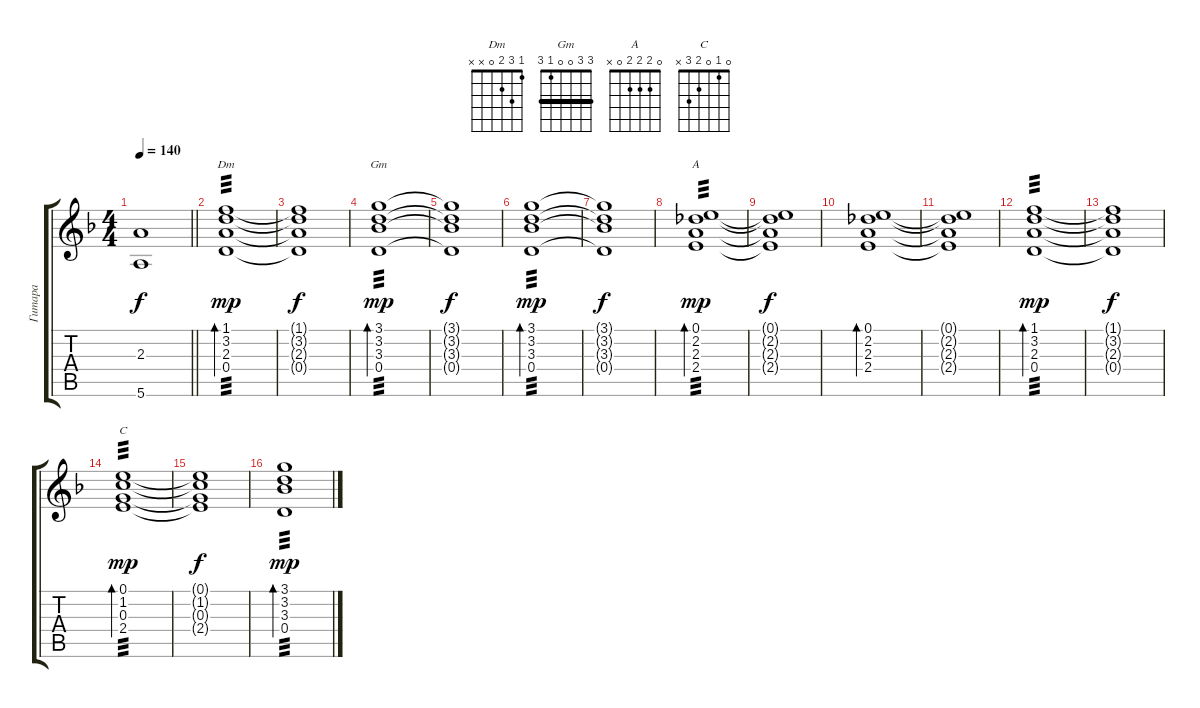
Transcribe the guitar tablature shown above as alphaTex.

\track ("Гитара" "Гитара") {instrument acousticguitarnylon}
\staff {score tabs}
\tuning (E4 B3 G3 D3 A2 E2) {hide}
\chord ("Dm" 1 3 2 0 x x)
\chord ("Gm" 3 3 0 0 1 3) {barre 3}
\chord ("A" 0 2 2 2 0 x)
\chord ("C" 0 1 0 2 3 x)
\ts (4 4)
\tempo 140
\clef g2
\barLineRight lightlight
\ks dminor
(2.3{t} 5.6{t}).1{dy f} |
\section ("" "")
(1.1 3.2 2.3 0.4).1{bd 240 ch "Dm" tp 3 dy mp} |
(1.1{t} 3.2{t} 2.3{t} 0.4{t}).1{dy f} |
(3.1 3.2 3.3 0.4).1{bd 240 ch "Gm" tp 3 dy mp} |
(3.1{t} 3.2{t} 3.3{t} 0.4{t}).1{dy f} |
(3.1 3.2 3.3 0.4).1{bd 240 tp 3 dy mp} |
(3.1{t} 3.2{t} 3.3{t} 0.4{t}).1{dy f} |
(0.1 2.2 2.3 2.4).1{bd 240 ch "A" tp 3 dy mp} |
(0.1{t} 2.2{t} 2.3{t} 2.4{t}).1{dy f} |
(0.1 2.2 2.3 2.4).1{bd 240} |
(0.1{t} 2.2{t} 2.3{t} 2.4{t}).1 |
(1.1 3.2 2.3 0.4).1{bd 240 tp 3 dy mp} |
(1.1{t} 3.2{t} 2.3{t} 0.4{t}).1{dy f} |
(0.1 1.2 0.3 2.4).1{bd 240 ch "C" tp 3 dy mp} |
(0.1{t} 1.2{t} 0.3{t} 2.4{t}).1{dy f} |
(3.1 3.2 3.3 0.4).1{bd 240 tp 3 dy mp}
